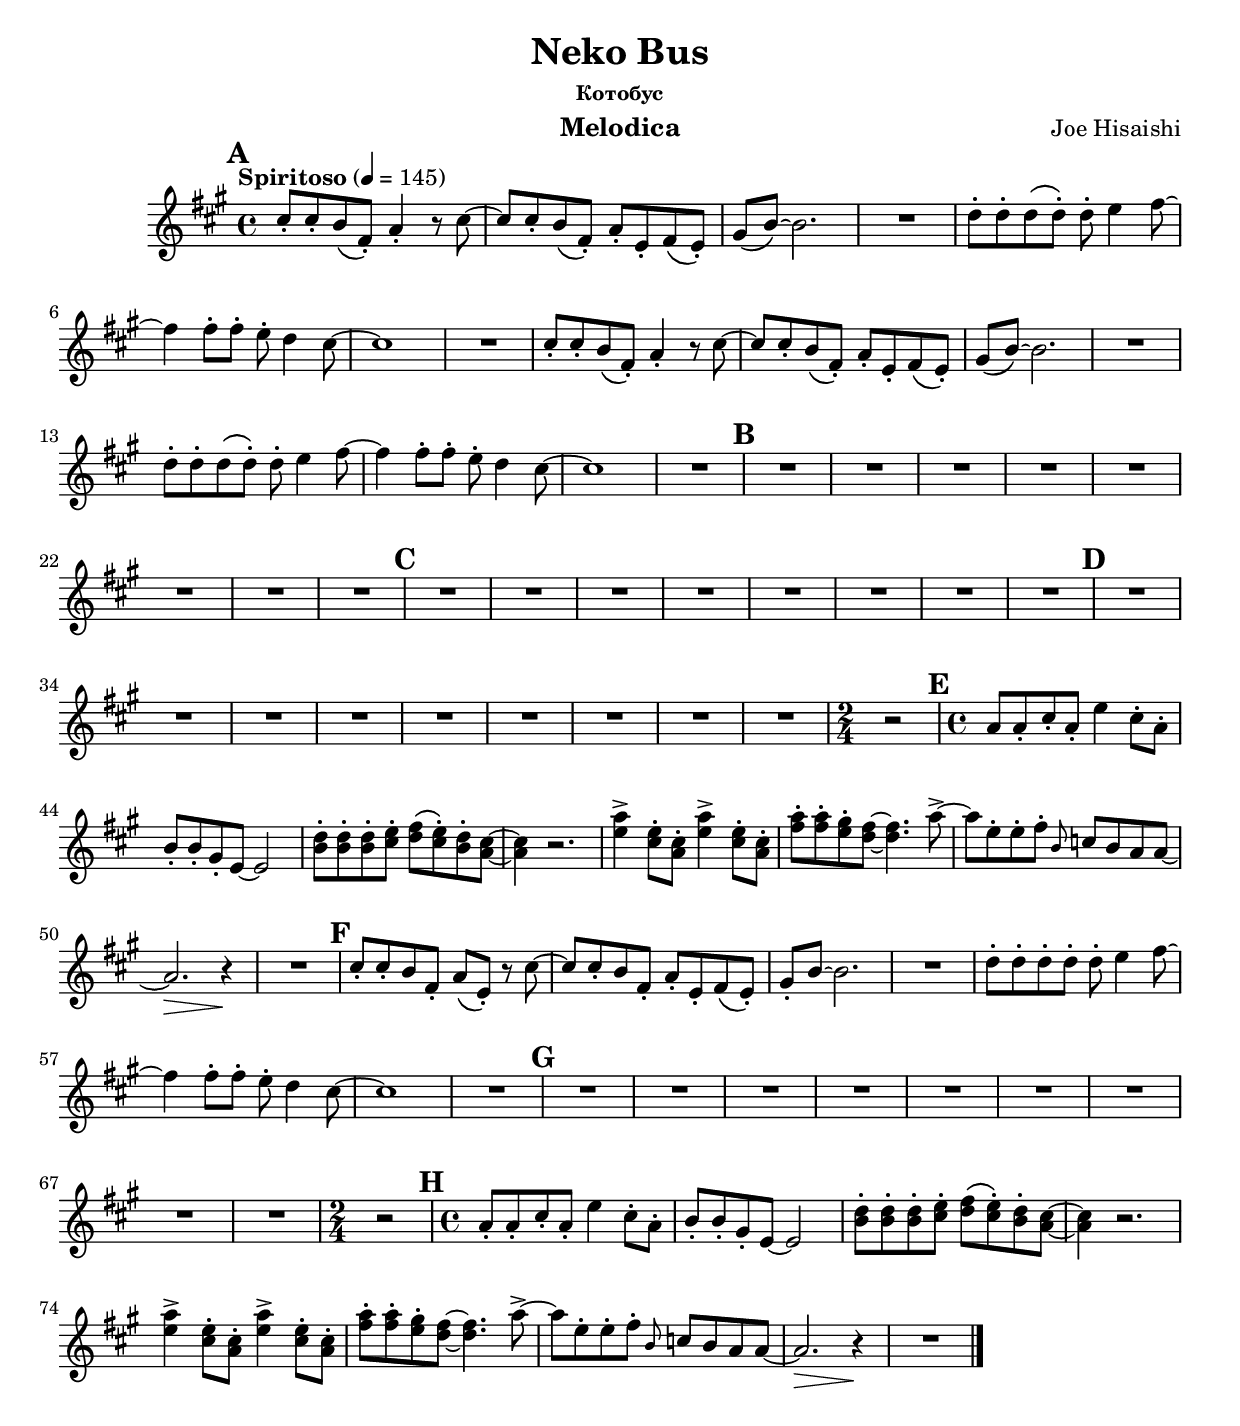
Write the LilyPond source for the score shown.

\include "src/header.ly"

\header {
    instrument = "Melodica"
}

\include "src/settings.ly"
melodicaOne = \relative c'' {
  \defaultTempo
  \defaultKey
  \defaultTime

  \tag #'part \mark \default
  cis8-. cis-. h\( fis\)-. a4-. r8 cis8~
  cis8 cis-. h\( fis\)-.  a-. e-. fis8\( e\)-.
  gis8\( h8\)~ h2.
  R1
  d8-. d-. d\( d\)-. d-. e4 fis8~
  fis4 fis8-. fis-. e-. d4 cis8~
  cis1
  R1

  cis8-. cis-. h\( fis\)-. a4-. r8 cis8~
  cis8 cis-. h\( fis\)-.  a-. e-. fis8\( e\)-.
  gis8\( h8\)~ h2.
  R1
  d8-. d-. d\( d\)-. d-. e4 fis8~
  fis4 fis8-. fis-. e-. d4 cis8~
  cis1
  R1

  \tag #'part \mark \default

  R1*8

  \tag #'part \mark \default

  R1*8

  \tag #'part \mark \default

  R1*9

  \time 2/4
  r2

  \tag #'part \mark \default
  \time 4/4
  
  a8 a-. cis-. a-. e'4 cis8-. a-.
  h8-. h-. gis-. e8~ e2
  <h' d>8-. <h d>-. <h d>-. <cis e>-. <d fis>\( <cis e>\)-. <h d>-. <a cis>8~
  <a cis>4 r2.

  <e' a>4-> <cis e>8-. <a cis>-. <e' a>4-> <cis e>8-. <a cis>-.
  <fis' a>8-. <fis a>-. <e gis>-. <d fis>~ <d fis>4. a'8~->
  a8 e8-. e-. fis-. \grace h,8 c h a a~
  a2.\> r4\!
  R1

  \tag #'part \mark \default

  cis8-. cis-. h fis-. a\( e\)-. r8 cis'8~
  cis8 cis-. h fis-.  a-. e-. fis8\( e\)-.
  gis8-. h8~ h2.
  R1
  d8-. d-. d-. d-. d-. e4 fis8~
  fis4 fis8-. fis-. e-. d4 cis8~
  cis1
  R1

  \tag #'part \mark \default

  R1*9

  \time 2/4
  r2

  \tag #'part \mark \default
  \time 4/4
  
  a8-. a-. cis-. a-. e'4 cis8-. a-.
  h8-. h-. gis-. e8~ e2
  <h' d>8-. <h d>-. <h d>-. <cis e>-. <d fis>\( <cis e>\)-. <h d>-. <a cis>8~
  <a cis>4 r2.

  <e' a>4-> <cis e>8-. <a cis>-. <e' a>4-> <cis e>8-. <a cis>-.
  <fis' a>8-. <fis a>-. <e gis>-. <d fis>~ <d fis>4. a'8~->
  a8 e8-. e-. fis-. \grace h,8 c h a a~
  a2.\> r4\!
  R1

  \bar "|."
}


\score {
  \new Score {
    \set Score.markFormatter = #format-mark-box-numbers
    \new Staff <<
      \set Staff.midiInstrument = "accordion"
      \keepWithTag #'part \melodicaOne
    >>
  }
  \layout {
    \include "src/layout.ly"
  }
  \midi {}
}
\paper {
}
